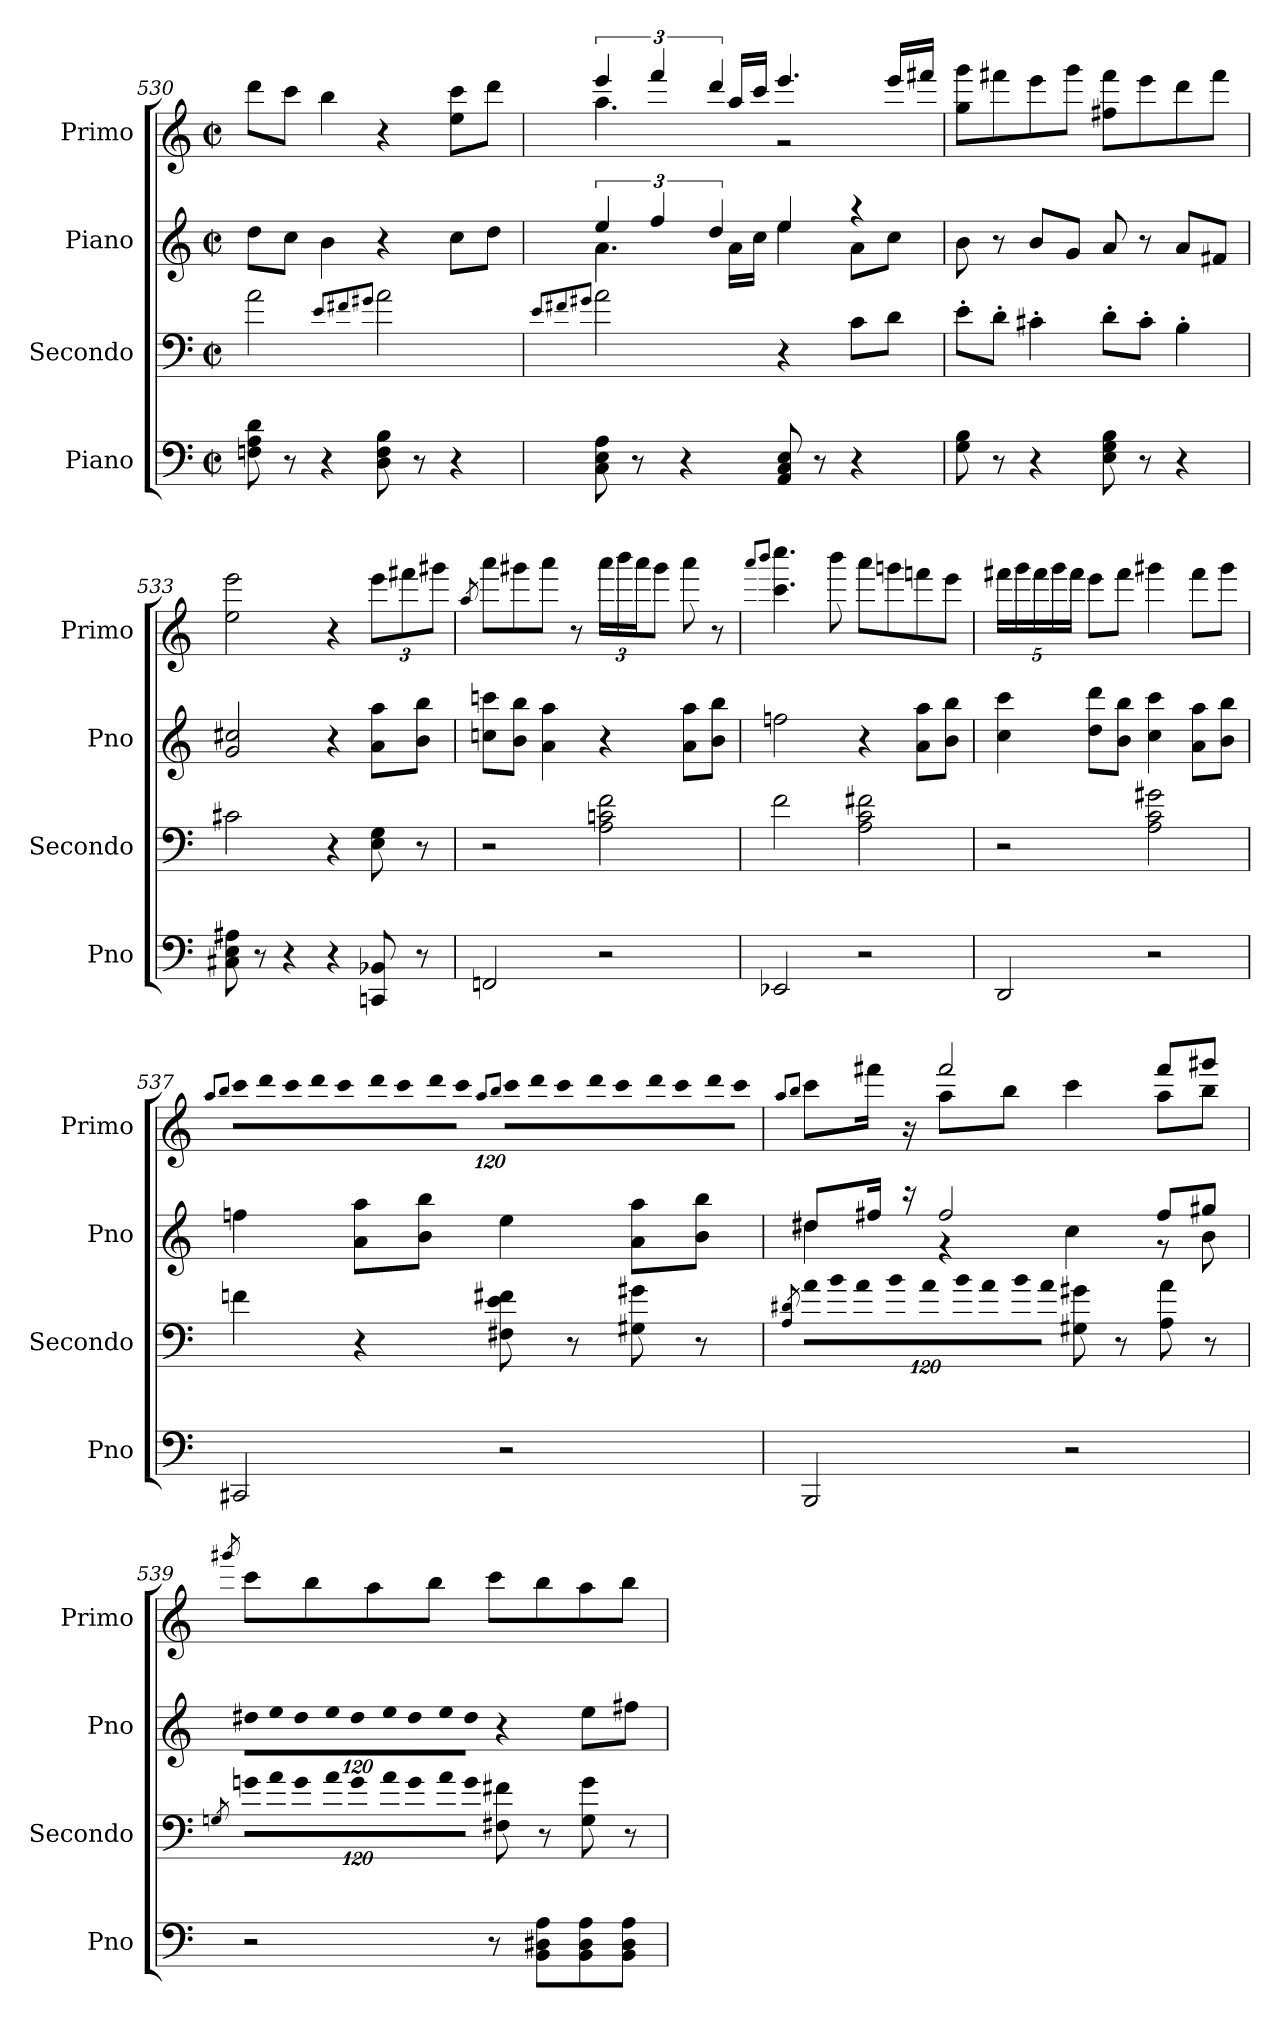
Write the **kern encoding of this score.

**kern	**kern	**kern	**kern
*part4	*part3	*part2	*part1
*staff4	*staff3	*staff2	*staff1
*I"Piano	*I"Secondo	*I"Piano	*I"Primo
*I'Pno	*I'Secondo	*I'Pno	*I'Primo
*clefF4	*clefF4	*clefG2	*clefG2
*k[]	*k[]	*k[]	*k[]
*M4/4	*M4/4	*M4/4	*M4/4
*met(c|)	*met(c|)	*met(c|)	*met(c|)
=530	=530	=530	=530
8Fn\ 8A\ 8d\	2a\	8dd\L	8ddd\L
8r	.	8cc\J	8ccc\J
4r	.	4b\	4bb\
.	8qe/L	.	.
.	8qf#X/	.	.
.	8qg#X/J	.	.
8D\ 8F\ 8B\	2a\	4r	4r
8r	.	.	.
4r	.	8cc\L	8ee\ 8ccc\L
.	.	8dd\J	8ddd\J
=531	=531	=531	=531
.	8qe/L	.	.
.	8qf#X/	.	.
.	8qg#X/J	.	.
*	*	*^	*^
8C\ 8E\ 8A\	2a\	6ee/	4.a\	4.aa\	6eee/
8r	.	.	.	.	.
.	.	6ff/	.	.	6fff/
4r	.	.	.	.	.
.	.	6dd/	.	.	6ddd/
.	.	.	16a\LL	16aa/LL	.
.	.	.	16cc\JJ	16ccc/JJ	.
8AA/ 8C/ 8E/	4r	4ee/	4ee\	4.eee/	2r
8r	.	.	.	.	.
4r	8c\L	4r	8a\L	.	.
.	8d\J	.	8cc\J	16eee/LL	.
.	.	.	.	16fff#X/JJ	.
*	*	*v	*v	*	*
*	*	*	*v	*v
!!LO:PB:g=z
=532	=532	=532	=532
8G\ 8B\	8e'\L	8b\	8gg\ 8ggg\L
8r	8d'\J	8r	8fff#X\
4r	4c#X'\	8b/L	8eee\
.	.	8g/J	8ggg\J
8E\ 8G\ 8B\	8d'\L	8a/	8ff#X\ 8fff#\L
8r	8c#'\J	8r	8eee\
4r	4B'\	8a/L	8ddd\
.	.	8f#X/J	8fff#\J
=533	=533	=533	=533
8C#X\ 8E\ 8A#X\	2c#X\	2g/ 2cc#X/	2ee\ 2eee\
8r	.	.	.
4r	.	.	.
4r	4r	4r	4r
*	*	*	*Xbrackettup
8CCn/ 8BB-X/	8E\ 8G\	8a\ 8aa\L	12eee\L
.	.	.	12fff#X\
8r	8r	8b\ 8bb\J	.
.	.	.	12ggg#X\J
=534	=534	=534	=534
.	.	.	8qaa/
2FFn/	2r	8ccn\ 8cccn\L	8aaa\L
.	.	8b\ 8bb\J	8ggg#X\
.	.	4a\ 4aa\	8aaa\J
.	.	.	8r
2r	2A\ 2cn\ 2f\	4r	24aaa\LL
.	.	.	24bbb\
.	.	.	24aaa\J
.	.	.	8ggg#\J
.	.	8a\ 8aa\L	8aaa\
.	.	8b\ 8bb\J	8r
!!LO:LB:g=z
=535	=535	=535	=535
.	.	.	8qaaa/L
.	.	.	8qbbb/J
2EE-X/	2f\	2ffn\	4.ccc\ 4.cccc\
.	.	.	8bbb\
2r	2A\ 2c\ 2f#X\	4r	8aaa\L
.	.	.	8gggn\
.	.	8a\ 8aa\L	8fffn\
.	.	8b\ 8bb\J	8eee\J
=536	=536	=536	=536
2DD/	2r	4cc\ 4ccc\	20fff#X\LL
.	.	.	20ggg\
.	.	.	20fff#\
.	.	.	20ggg\
.	.	.	20fff#\JJ
.	.	8dd\ 8ddd\L	8eee\L
.	.	8b\ 8bb\J	8fff#\J
2r	2A\ 2c\ 2g#X\	4cc\ 4ccc\	4ggg#X\
.	.	8a\ 8aa\L	8fff#\L
.	.	8b\ 8bb\J	8ggg#\J
!!LO:LB:g=z
=537	=537	=537	=537
.	.	.	8qaa/L
.	.	.	8qbb/J
!	!	!	!LO:N:vis=16
2CC#X/	4fn\	4ffn\	1920%107ccc\LL
!	!	!	!LO:N:vis=16
.	.	.	1920%107ddd\
!	!	!	!LO:N:vis=16
.	.	.	1920%107ccc\
!	!	!	!LO:N:vis=16
.	.	.	1920%107ddd\
!	!	!	!LO:N:vis=16
.	.	.	1920%107ccc\
.	4r	8a\ 8aa\L	.
!	!	!	!LO:N:vis=16
.	.	.	1920%107ddd\
!	!	!	!LO:N:vis=16
.	.	.	1920%107ccc\
.	.	8b\ 8bb\J	.
!	!	!	!LO:N:vis=16
.	.	.	1920%107ddd\
!	!	!	!LO:N:vis=16
.	.	.	1920%107ccc\JJ
2r	8F#X\ 8e\ 8f#X\	4ee\	.
.	.	.	8qaa/L
.	.	.	8qbb/J
!	!	!	!LO:N:vis=16
.	.	.	1920%107ccc\LL
!	!	!	!LO:N:vis=16
.	.	.	1920%107ddd\
!	!	!	!LO:N:vis=16
.	.	.	1920%107ccc\
.	8r	.	.
!	!	!	!LO:N:vis=16
.	.	.	1920%107ddd\
!	!	!	!LO:N:vis=16
.	.	.	1920%107ccc\
.	8G#X\ 8g#X\	8a\ 8aa\L	.
!	!	!	!LO:N:vis=16
.	.	.	1920%107ddd\
!	!	!	!LO:N:vis=16
.	.	.	1920%107ccc\
.	8r	8b\ 8bb\J	.
!	!	!	!LO:N:vis=16
.	.	.	1920%107ddd\
!	!	!	!LO:N:vis=16
.	.	.	1920%107ccc\JJ
320ryy	320ryy	320ryy	.
!!LO:PB:g=z
=538	=538	=538	=538
.	.	.	8qaa/L
.	8qA/ 8qd#X/	.	8qbb/J
*	*Xbrackettup	*	*
!	!LO:N:vis=16	!	!
*	*	*^	*^
2BBB/	1920%107a\LL	8dd#X/L	4dd#X\	8ccc\L	4ryy
!	!LO:N:vis=16	!	!	!	!
.	1920%107b\	.	.	.	.
!	!LO:N:vis=16	!	!	!	!
.	1920%107a\	.	.	.	.
.	.	16ff#X/Jk	.	16fff#X\Jk	.
!	!LO:N:vis=16	!	!	!	!
.	1920%107b\	.	.	.	.
.	.	16r	.	16r	.
!	!LO:N:vis=16	!	!	!	!
.	1920%107a\	.	.	.	.
.	.	2ff#/	4r	2fff#/	8aa\L
!	!LO:N:vis=16	!	!	!	!
.	1920%107b\	.	.	.	.
!	!LO:N:vis=16	!	!	!	!
.	1920%107a\	.	.	.	.
.	.	.	.	.	8bb\J
!	!LO:N:vis=16	!	!	!	!
.	1920%107b\	.	.	.	.
!	!LO:N:vis=16	!	!	!	!
.	1920%107a\JJ	.	.	.	.
2r	.	.	4cc\	.	4ccc\
.	8G#X\ 8g#X\	.	.	.	.
.	8r	.	.	.	.
.	.	8ff#/L	8r	8fff#/L	8aa\L
.	8A\ 8a\	.	.	.	.
.	.	8gg#X/J	8b\	8ggg#X/J	8bb\J
.	8r	.	.	.	.
640ryy	.	640ryy	640ryy	640ryy	640ryy
*	*	*v	*v	*	*
*	*	*	*v	*v
!!LO:LB:g=z
=539	=539	=539	=539
.	8qGn/	.	8qggg#X/
!	!LO:N:vis=16	!	!
*	*	*Xbrackettup	*
!	!	!LO:N:vis=16	!
2r	1920%107gn\LL	1920%107dd#X\LL	8ccc\L
!	!LO:N:vis=16	!LO:N:vis=16	!
.	1920%107a\	1920%107ee\	.
!	!LO:N:vis=16	!LO:N:vis=16	!
.	1920%107g\	1920%107dd#\	.
.	.	.	8bb\
!	!LO:N:vis=16	!LO:N:vis=16	!
.	1920%107a\	1920%107ee\	.
!	!LO:N:vis=16	!LO:N:vis=16	!
.	1920%107g\	1920%107dd#\	.
.	.	.	8aa\
!	!LO:N:vis=16	!LO:N:vis=16	!
.	1920%107a\	1920%107ee\	.
!	!LO:N:vis=16	!LO:N:vis=16	!
.	1920%107g\	1920%107dd#\	.
.	.	.	8bb\J
!	!LO:N:vis=16	!LO:N:vis=16	!
.	1920%107a\	1920%107ee\	.
!	!LO:N:vis=16	!LO:N:vis=16	!
.	1920%107g\JJ	1920%107dd#\JJ	.
8r	.	.	8ccc\L
.	8F#X\ 8f#X\	4r	.
8BB\ 8D#X\ 8A\L	.	.	8bb\
.	8r	.	.
8BB\ 8D#\ 8A\	.	.	8aa\
.	8G\ 8g\	8ee\L	.
8BB\ 8D#\ 8A\J	.	.	8bb\J
.	8r	8ff#X\J	.
640ryy	.	.	640ryy
=	=	=	=
*-	*-	*-	*-
